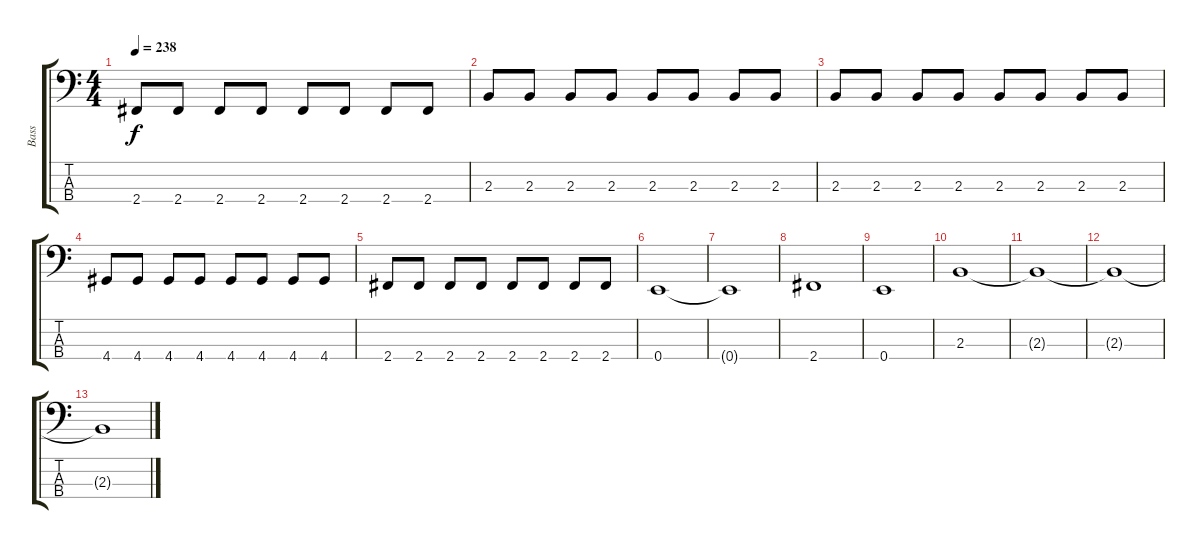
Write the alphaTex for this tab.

\track ("Bass" "Bass") {instrument electricbasspick}
\staff {score tabs}
\tuning (G2 D2 A1 E1) {hide}
\ts (4 4)
\tempo 238
\clef f4
\ks c
2.4.8{dy f} 2.4.8 2.4.8 2.4.8 2.4.8 2.4.8 2.4.8 2.4.8 |
2.3.8 2.3.8 2.3.8 2.3.8 2.3.8 2.3.8 2.3.8 2.3.8 |
2.3.8 2.3.8 2.3.8 2.3.8 2.3.8 2.3.8 2.3.8 2.3.8 |
4.4.8 4.4.8 4.4.8 4.4.8 4.4.8 4.4.8 4.4.8 4.4.8 |
2.4.8 2.4.8 2.4.8 2.4.8 2.4.8 2.4.8 2.4.8 2.4.8 |
0.4.1 |
0.4{t}.1 |
2.4.1 |
0.4.1 |
2.3.1 |
2.3{t}.1 |
2.3{t}.1 |
2.3{t}.1
